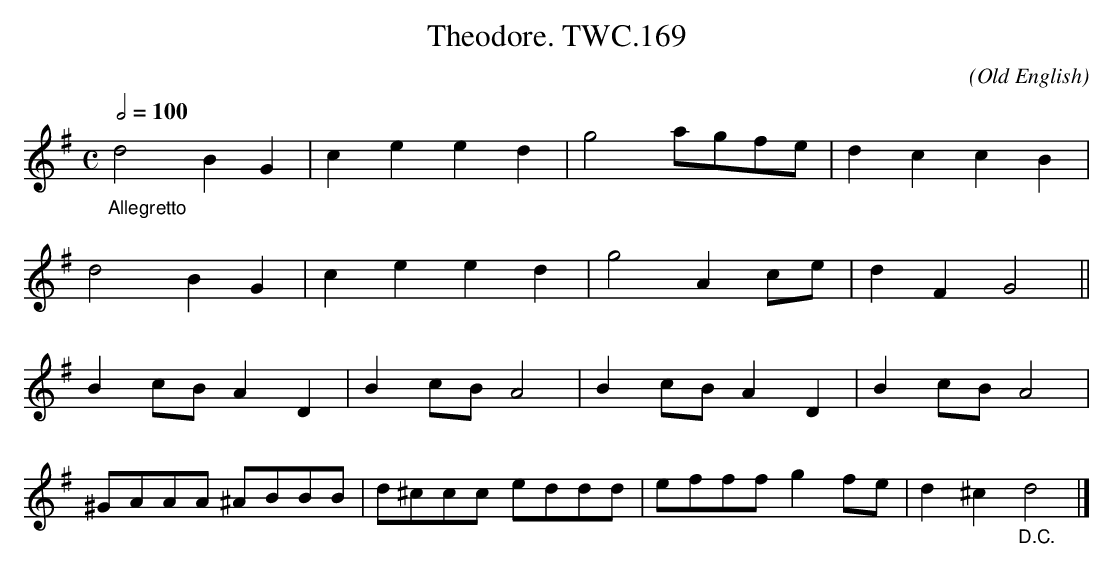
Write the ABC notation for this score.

X:1
T:Theodore. TWC.169
L:1/4
C:(Old English)
M:C
Q:1/2=100
K:G
"_Allegretto"\
d2 BG|ceed|g2 a/g/f/e/|dccB|
d2 BG|ceed|g2A c/e/|dF G2||
B c/B/ AD|B c/B/ A2|B c/B/ AD|B c/B/ A2|
L:1/8
^GAAA ^ABBB|d^ccc eddd|efff g2 fe|d2^c2 "_D.C."d4 |]
